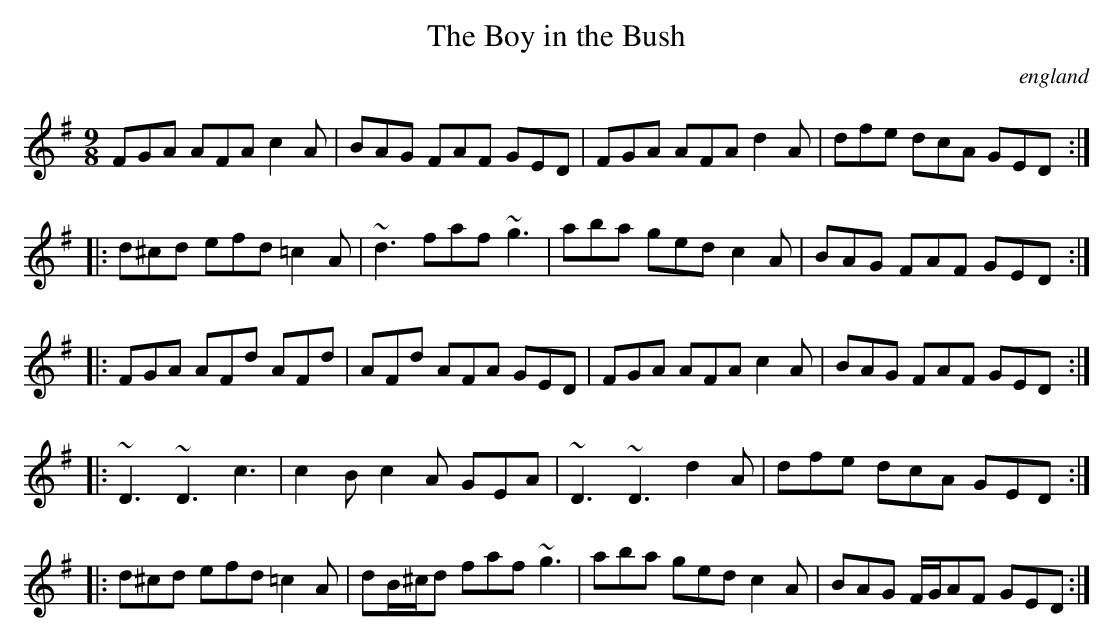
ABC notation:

X:1
T:Boy in the Bush, The
O:england
M:9/8
K:Dmix
FGA AFA c2A|BAG FAF GED|FGA AFA d2A|dfe dcA GED:|
|:d^cd efd =c2A|~d3 faf ~g3|aba ged c2A|BAG FAF GED:|
|:FGA AFd AFd|AFd AFA GED|FGA AFA c2A|BAG FAF GED:|
|:~D3 ~D3 c3|c2B c2A GEA|~D3 ~D3 d2A|dfe dcA GED:|
|:d^cd efd =c2A|dB/^c/d faf ~g3|aba ged c2A|BAG F/G/AF GED:|
